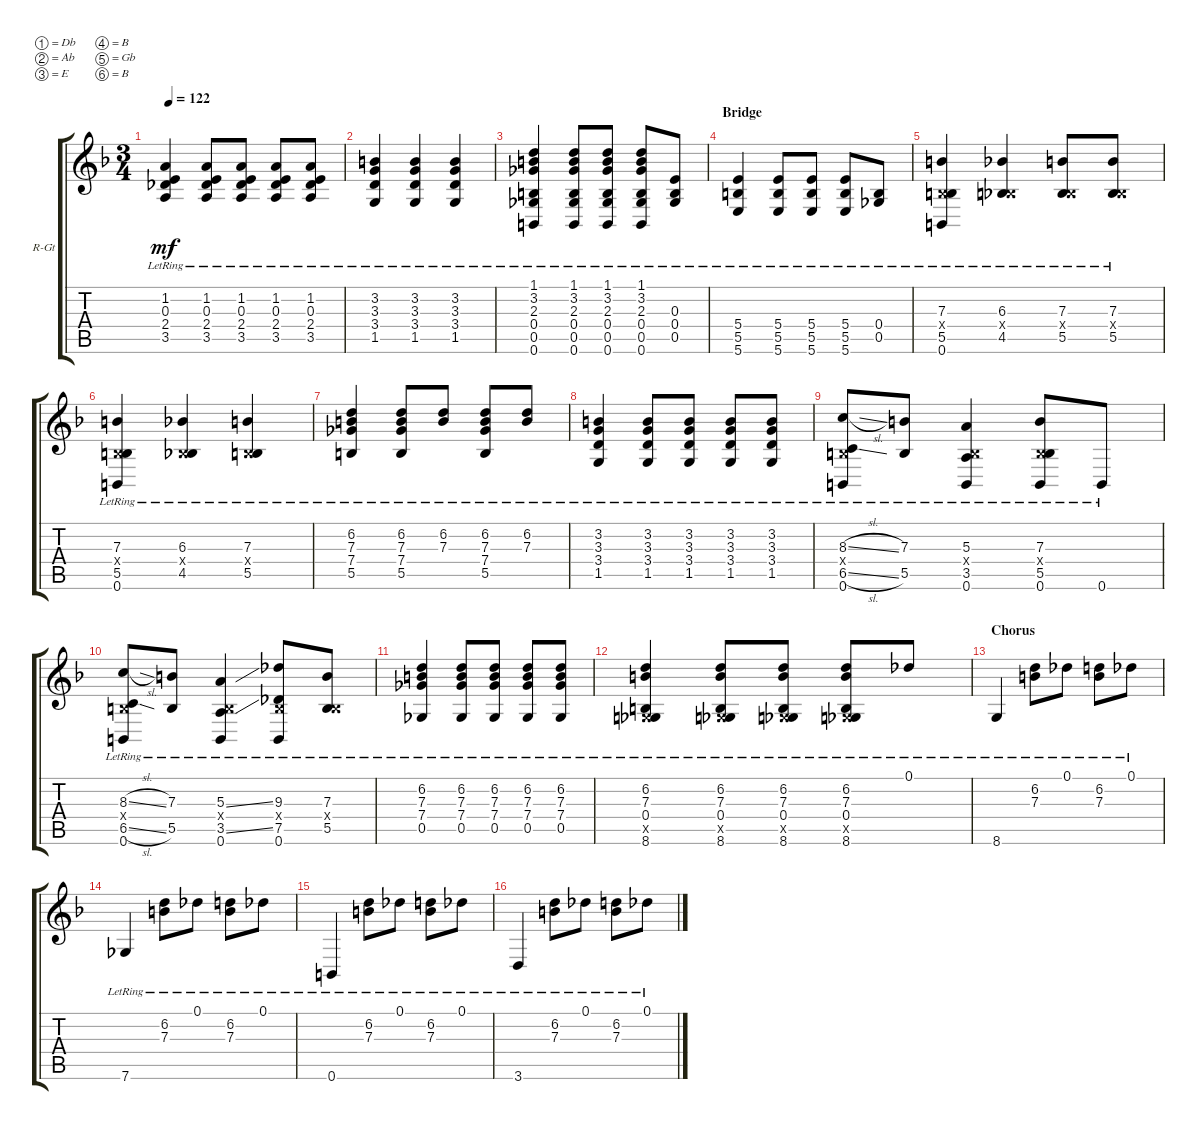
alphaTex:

\defaultSystemsLayout 4
\bracketExtendMode groupsimilarinstruments
\firstSystemTrackNameOrientation horizontal
\otherSystemsTrackNameOrientation horizontal
\track ("Rhythm Guitar" "R-Gt") {instrument electricguitarclean}
\staff {score tabs}
\tuning (Db4 Ab3 E3 B2 Gb2 B1)
\ts (3 4)
\tempo 122
\clef g2
\ks f
(3.5{lr} 2.4{lr} 0.3{lr} 1.2{lr}).4{dy mf} (3.5{lr} 2.4{lr} 0.3{lr} 1.2{lr}).8 (3.5{lr} 2.4{lr} 0.3{lr} 1.2{lr}).8 (3.5{lr} 2.4{lr} 0.3{lr} 1.2{lr}).8 (3.5{lr} 2.4{lr} 0.3{lr} 1.2{lr}).8 |
(3.2{lr} 3.3{lr} 3.4{lr} 1.5{lr}).4 (1.5{lr} 3.4{lr} 3.3{lr} 3.2{lr}).4 (3.2{lr} 3.3{lr} 3.4{lr} 1.5{lr}).4 |
(1.1{lr} 3.2{lr} 2.3{lr} 0.4{lr} 0.5{lr} 0.6{lr}).4 (0.6{lr} 0.5{lr} 0.4{lr} 2.3{lr} 3.2{lr} 1.1{lr}).8 (0.6{lr} 0.5{lr} 0.4{lr} 2.3{lr} 3.2{lr} 1.1{lr}).8 (0.6{lr} 0.5{lr} 0.4{lr} 2.3{lr} 3.2{lr} 1.1{lr}).8 (0.5{lr} 0.4{lr} 0.3{lr}).8 |
\section ("" "Bridge")
(5.6{lr} 5.5{lr} 5.4{lr}).4 (5.4{lr} 5.5{lr} 5.6{lr}).8 (5.6{lr} 5.5{lr} 5.4{lr}).8 (5.4{lr} 5.5{lr} 5.6{lr}).8 (0.5{lr} 0.4{lr}).8 |
(7.3{lr} 0.4{x} 5.5{lr} 0.6{lr}).4 (4.5{lr} 0.4{x} 6.3{lr}).4 (5.5{lr} 0.4{x} 7.3{lr}).8 (5.5{lr} 0.4{x} 7.3{lr}).8 |
(7.3{lr} 0.4{x} 5.5{lr} 0.6{lr}).4 (6.3{lr} 0.4{x} 4.5{lr}).4 (7.3{lr} 0.4{x} 5.5{lr}).4 |
(6.2{lr} 7.3{lr} 7.4{lr} 5.5{lr}).4 (6.2{lr} 7.3{lr} 7.4{lr} 5.5{lr}).8 (6.2{lr} 7.3{lr}).8 (6.2{lr} 7.3{lr} 7.4{lr} 5.5{lr}).8 (6.2{lr} 7.3{lr}).8 |
(1.5{lr} 3.4{lr} 3.3{lr} 3.2{lr}).4 (1.5{lr} 3.4{lr} 3.3{lr} 3.2{lr}).8 (1.5{lr} 3.4{lr} 3.3{lr} 3.2{lr}).8 (1.5{lr} 3.4{lr} 3.3{lr} 3.2{lr}).8 (1.5{lr} 3.4{lr} 3.3{lr} 3.2{lr}).8 |
(0.6{lr} 6.5{sl lr} 0.4{x} 8.3{sl lr}).8 (5.5{lr} 7.3{lr}).8 (0.6{lr} 3.5{lr} 0.4{x} 5.3{lr}).4 (7.3{lr} 0.4{x} 5.5{lr} 0.6{lr}).8 0.6{lr}.8 |
(0.6{lr} 6.5{sl lr} 0.4{x} 8.3{sl lr}).8 (5.5{lr} 7.3{lr}).8 (5.3{ss lr} 0.4{x} 3.5{ss lr} 0.6{lr}).4 (9.3{lr} 0.4{x} 7.5{lr} 0.6{lr}).8 (5.5{lr} 0.4{x} 7.3{lr}).8 |
(7.3{lr} 7.4{lr} 0.5{lr} 6.2{lr}).4 (7.3{lr} 7.4{lr} 0.5{lr} 6.2{lr}).8 (7.3{lr} 7.4{lr} 0.5{lr} 6.2{lr}).8 (7.3{lr} 7.4{lr} 0.5{lr} 6.2{lr}).8 (7.3{lr} 7.4{lr} 0.5{lr} 6.2{lr}).8 |
(7.3{lr} 6.2{lr} 0.4{lr} 0.5{x} 8.6{lr}).4 (7.3{lr} 6.2{lr} 0.4{lr} 0.5{x} 8.6{lr}).8 (7.3{lr} 6.2{lr} 0.4{lr} 0.5{x} 8.6{lr}).8 (7.3{lr} 6.2{lr} 0.4{lr} 0.5{x} 8.6{lr}).8 0.1{lr}.8 |
\section ("" "Chorus")
8.6{lr}.4 (6.2{lr} 7.3{lr}).8 0.1{lr}.8 (6.2{lr} 7.3{lr}).8 0.1{lr}.8 |
7.6{lr}.4 (6.2{lr} 7.3{lr}).8 0.1{lr}.8 (6.2{lr} 7.3{lr}).8 0.1{lr}.8 |
0.6{lr}.4 (6.2{lr} 7.3{lr}).8 0.1{lr}.8 (6.2{lr} 7.3{lr}).8 0.1{lr}.8 |
3.6{lr}.4 (6.2{lr} 7.3{lr}).8 0.1{lr}.8 (6.2{lr} 7.3{lr}).8 0.1{lr}.8
